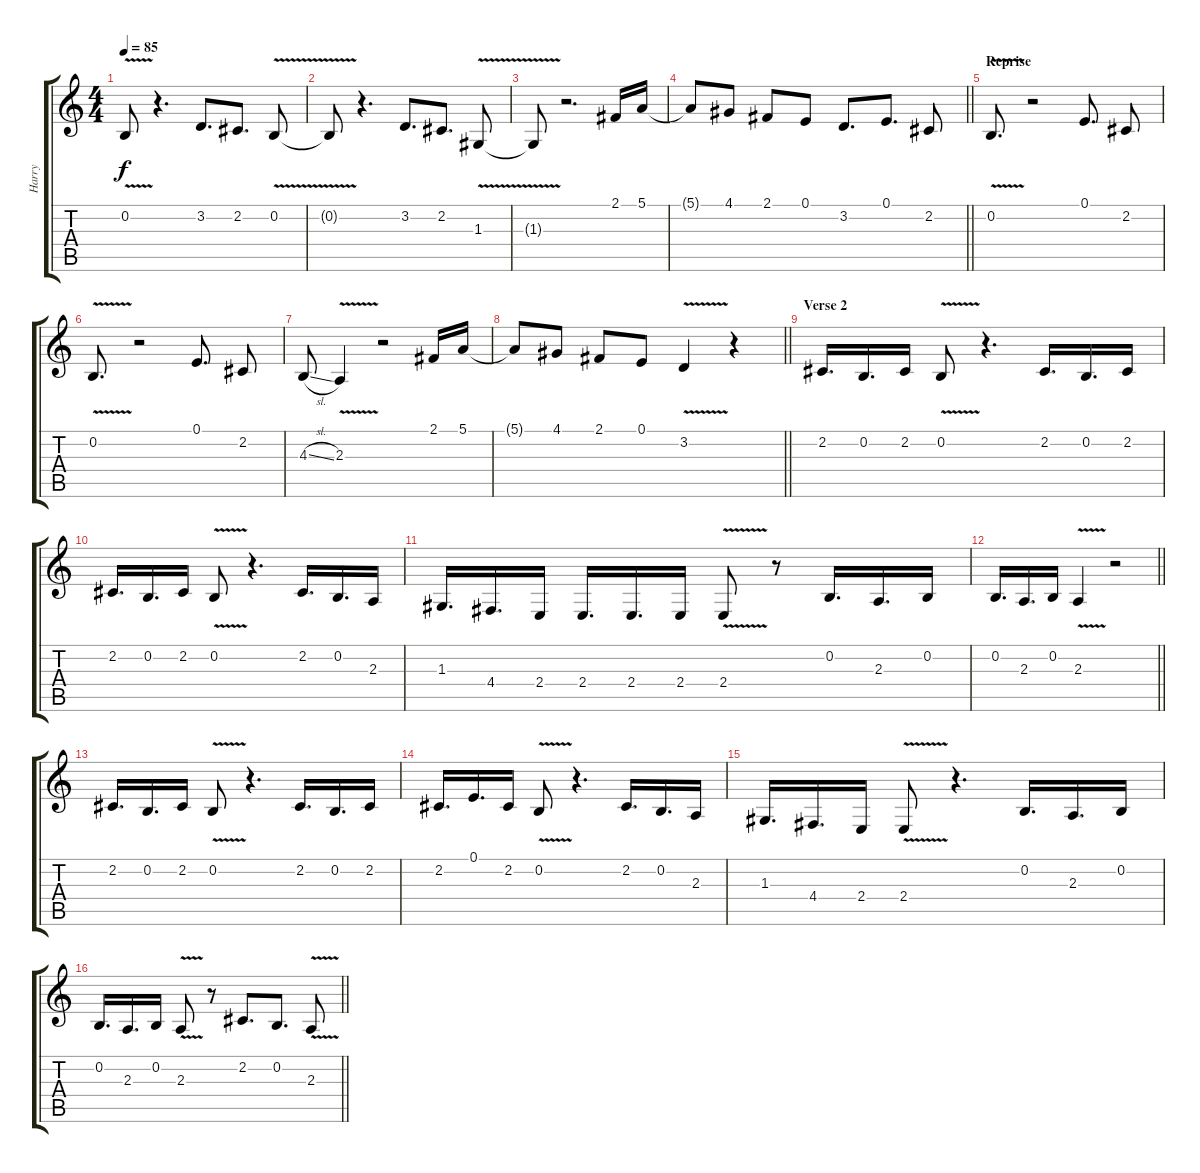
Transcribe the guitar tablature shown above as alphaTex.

\track ("Harry" "Harry") {instrument altosax}
\staff {score tabs}
\tuning (E4 B3 G3 D3 A2 E2) {hide}
\ts (4 4)
\tempo 85
\clef g2
\ks c
0.2{v}.8{dy f} r.4{d} 3.2.8{d} 2.2.8{d} 0.2{v}.8 |
0.2{t}.8 r.4{d} 3.2.8{d} 2.2.8{d} 1.3{v}.8 |
1.3{t}.8 r.2{d} 2.1.16 5.1.16 |
\barLineRight lightlight
5.1{t}.8 4.1.8 2.1.8 0.1.8 3.2.8{d} 0.1.8{d} 2.2.8 |
\section ("" "Reprise")
0.2{v}.8{d} r.2 0.1.8{d} 2.2.8 |
0.2{v}.8{d} r.2 0.1.8{d} 2.2.8 |
4.3{sl}.8 2.3{v}.4 r.2 2.1.16 5.1.16 |
\barLineRight lightlight
5.1{t}.8 4.1.8 2.1.8 0.1.8 3.2{v}.4 r.4 |
\section ("" "Verse 2")
2.2.16{d} 0.2.16{d} 2.2.16 0.2{v}.8 r.4{d} 2.2.16{d} 0.2.16{d} 2.2.16 |
2.2.16{d} 0.2.16{d} 2.2.16 0.2{v}.8 r.4{d} 2.2.16{d} 0.2.16{d} 2.3.16 |
1.3.16{d} 4.4.16{d} 2.4.16 2.4.16{d} 2.4.16{d} 2.4.16 2.4{v}.8 r.8 0.2.16{d} 2.3.16{d} 0.2.16 |
\barLineRight lightlight
0.2.16{d} 2.3.16{d} 0.2.16 2.3{v}.4 r.2 |
2.2.16{d} 0.2.16{d} 2.2.16 0.2{v}.8 r.4{d} 2.2.16{d} 0.2.16{d} 2.2.16 |
2.2.16{d} 0.1.16{d} 2.2.16 0.2{v}.8 r.4{d} 2.2.16{d} 0.2.16{d} 2.3.16 |
1.3.16{d} 4.4.16{d} 2.4.16 2.4{v}.8 r.4{d} 0.2.16{d} 2.3.16{d} 0.2.16 |
\barLineRight lightlight
0.2.16{d} 2.3.16{d} 0.2.16 2.3{v}.8 r.8 2.2.8{d} 0.2.8{d} 2.3{v}.8
